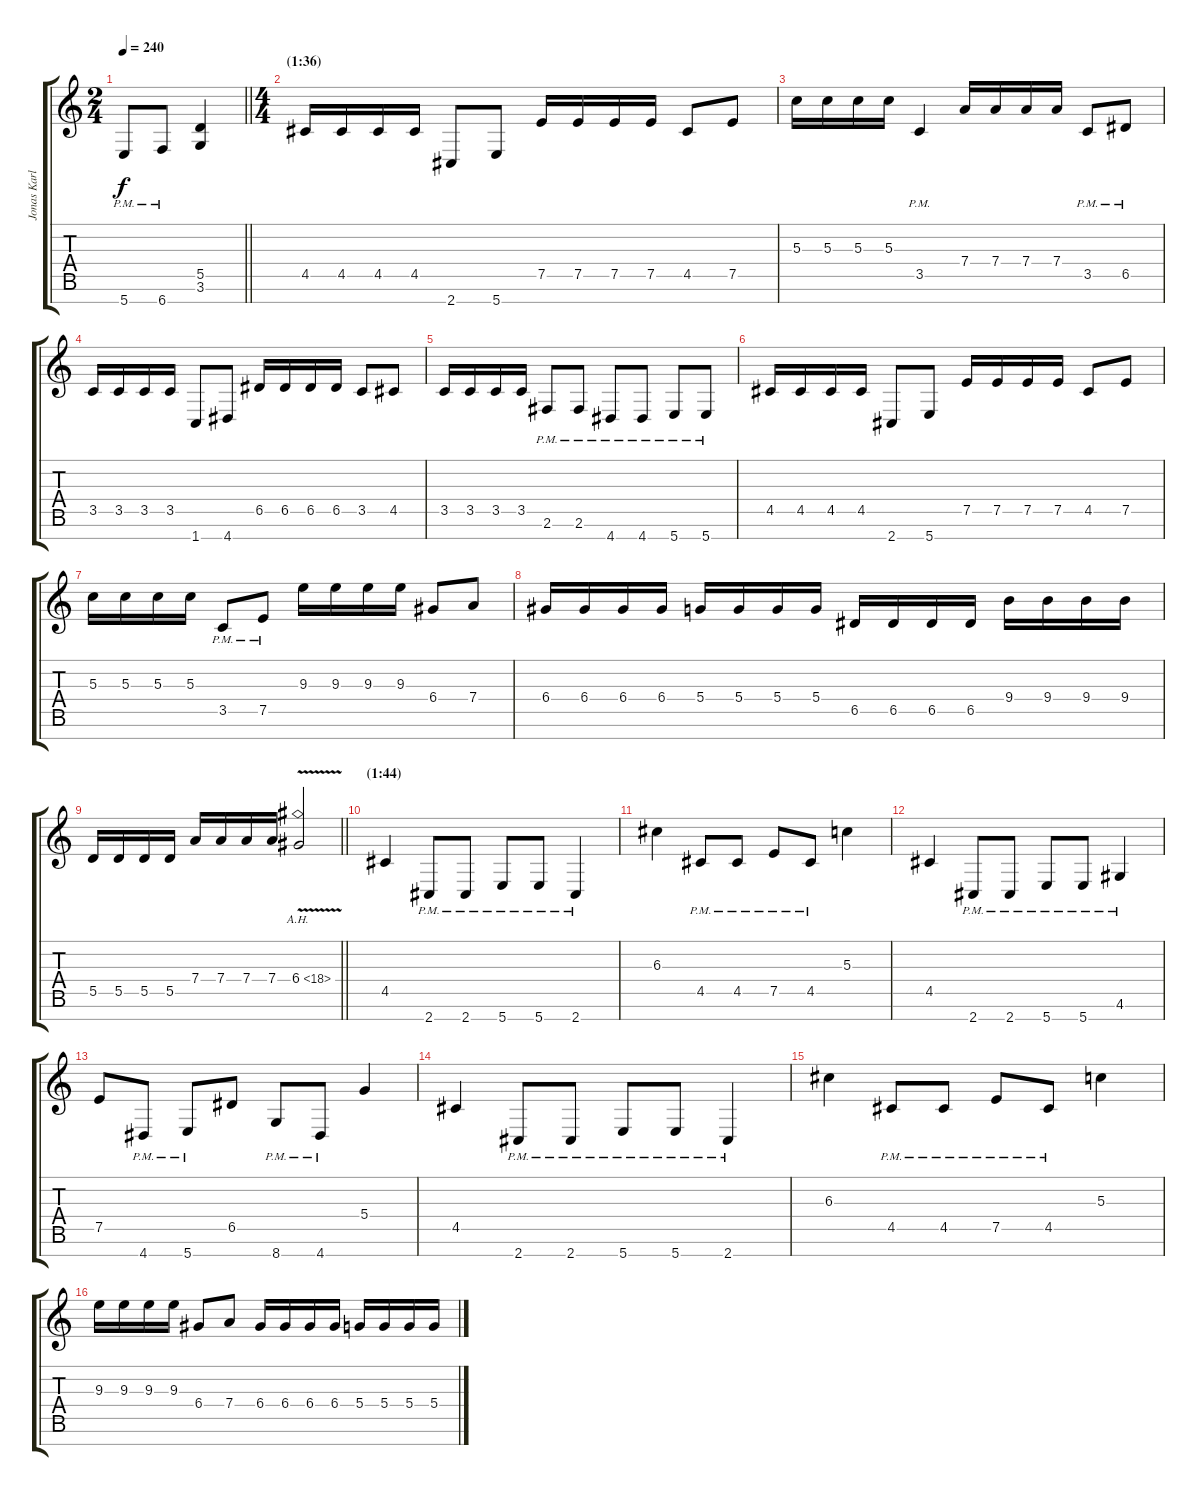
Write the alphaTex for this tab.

\track ("Jonas Karlsson" "Jonas Karl") {instrument distortionguitar}
\staff {score tabs}
\tuning (E4 B3 G3 D3 A2 E2 B1) {hide}
\ts (2 4)
\tempo 240
\clef g2
\barLineRight lightlight
\ks c
5.7{pm}.8{dy f} 6.7{pm}.8 (5.5 3.6).4 |
\ts (4 4)
\section ("" "(1:36)")
4.5.16 4.5.16 4.5.16 4.5.16 2.7.8 5.7.8 7.5.16 7.5.16 7.5.16 7.5.16 4.5.8 7.5.8 |
5.3.16 5.3.16 5.3.16 5.3.16 3.5{pm}.4 7.4.16 7.4.16 7.4.16 7.4.16 3.5{pm}.8 6.5{pm}.8 |
3.5.16 3.5.16 3.5.16 3.5.16 1.7.8 4.7.8 6.5.16 6.5.16 6.5.16 6.5.16 3.5.8 4.5.8 |
3.5.16 3.5.16 3.5.16 3.5.16 2.6{pm}.8 2.6{pm}.8 4.7{pm}.8 4.7{pm}.8 5.7{pm}.8 5.7{pm}.8 |
4.5.16 4.5.16 4.5.16 4.5.16 2.7.8 5.7.8 7.5.16 7.5.16 7.5.16 7.5.16 4.5.8 7.5.8 |
5.3.16 5.3.16 5.3.16 5.3.16 3.5{pm}.8 7.5{pm}.8 9.3.16 9.3.16 9.3.16 9.3.16 6.4.8 7.4.8 |
6.4.16 6.4.16 6.4.16 6.4.16 5.4.16 5.4.16 5.4.16 5.4.16 6.5.16 6.5.16 6.5.16 6.5.16 9.4.16 9.4.16 9.4.16 9.4.16 |
\barLineRight lightlight
5.5.16 5.5.16 5.5.16 5.5.16 7.4.16 7.4.16 7.4.16 7.4.16 6.4{ah 12 v}.2 |
\section ("" "(1:44)")
4.5.4 2.7{pm}.8 2.7{pm}.8 5.7{pm}.8 5.7{pm}.8 2.7{pm}.4 |
6.3.4 4.5{pm}.8 4.5{pm}.8 7.5{pm}.8 4.5{pm}.8 5.3.4 |
4.5.4 2.7{pm}.8 2.7{pm}.8 5.7{pm}.8 5.7{pm}.8 4.6{pm}.4 |
7.5.8 4.7{pm}.8 5.7{pm}.8 6.5.8 8.7{pm}.8 4.7{pm}.8 5.4.4 |
4.5.4 2.7{pm}.8 2.7{pm}.8 5.7{pm}.8 5.7{pm}.8 2.7{pm}.4 |
6.3.4 4.5{pm}.8 4.5{pm}.8 7.5{pm}.8 4.5{pm}.8 5.3.4 |
9.3.16 9.3.16 9.3.16 9.3.16 6.4.8 7.4.8 6.4.16 6.4.16 6.4.16 6.4.16 5.4.16 5.4.16 5.4.16 5.4.16
